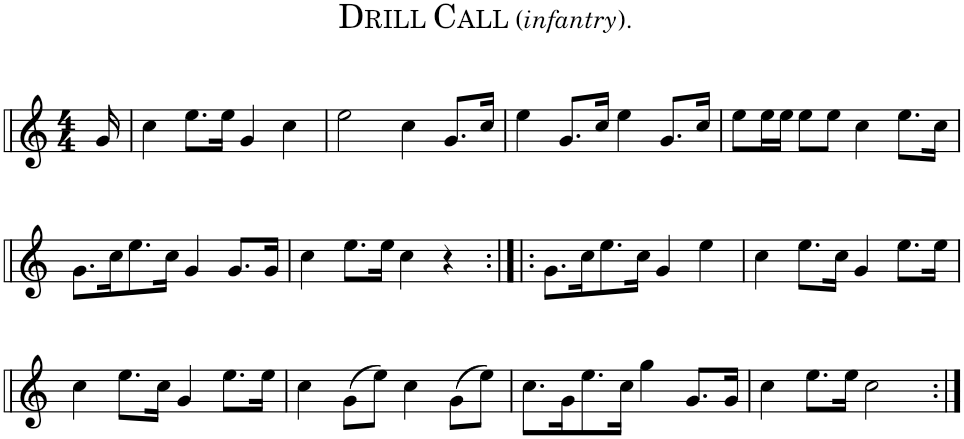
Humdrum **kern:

**kern
*part1
*staff1
*I"Bb Trumpet
*I'Bb Tpt.
*clefG2
*Trd1c2
*k[]
*M4/4
=
16g'~/
=1
4cc'~\
8.ee'~\L
16ee'~\Jk
4g'~/
4cc'~\
=2
2ee'~\
4cc'~\
8.g'~/L
16cc'~/Jk
=3
4ee'~\
8.g'~/L
16cc'~/Jk
4ee'~\
8.g'~/L
16cc'~/Jk
=4
8ee'~\L
16ee'~\L
16ee'~\JJ
8ee'~\L
8ee'~\J
4cc'~\
8.ee'~\L
16cc'~\Jk
!!LO:LB:g=z
=5
8.g'~\L
16cc'~\K
8.ee'~\
16cc'~\Jk
4g'~/
8.g'~/L
16g'~/Jk
=6
4cc'~\
8.ee'~\L
16ee'~\Jk
4cc\
4r
=7:|!|:
8.g'~\L
16cc'~\K
8.ee'~\
16cc'~\Jk
4g'~/
4ee'~\
=8
4cc'~\
8.ee'~\L
16cc'~\Jk
4g'~/
8.ee'~\L
16ee'~\Jk
!!LO:LB:g=z
=9
4cc'~\
8.ee'~\L
16cc'~\Jk
4g'~/
8.ee'~\L
16ee'~\Jk
=10
4cc'~\
(8g'~\L
8ee'~\J)
4cc'~\
(8g'~\L
8ee'~\J)
=11
8.cc'~\L
16g'~\K
8.ee'~\
16cc'~\Jk
4gg'~\
8.g'~/L
16g'~/Jk
=12
4cc'~\
8.ee'~\L
16ee'~\Jk
2cc'~\
=:|!
*-
